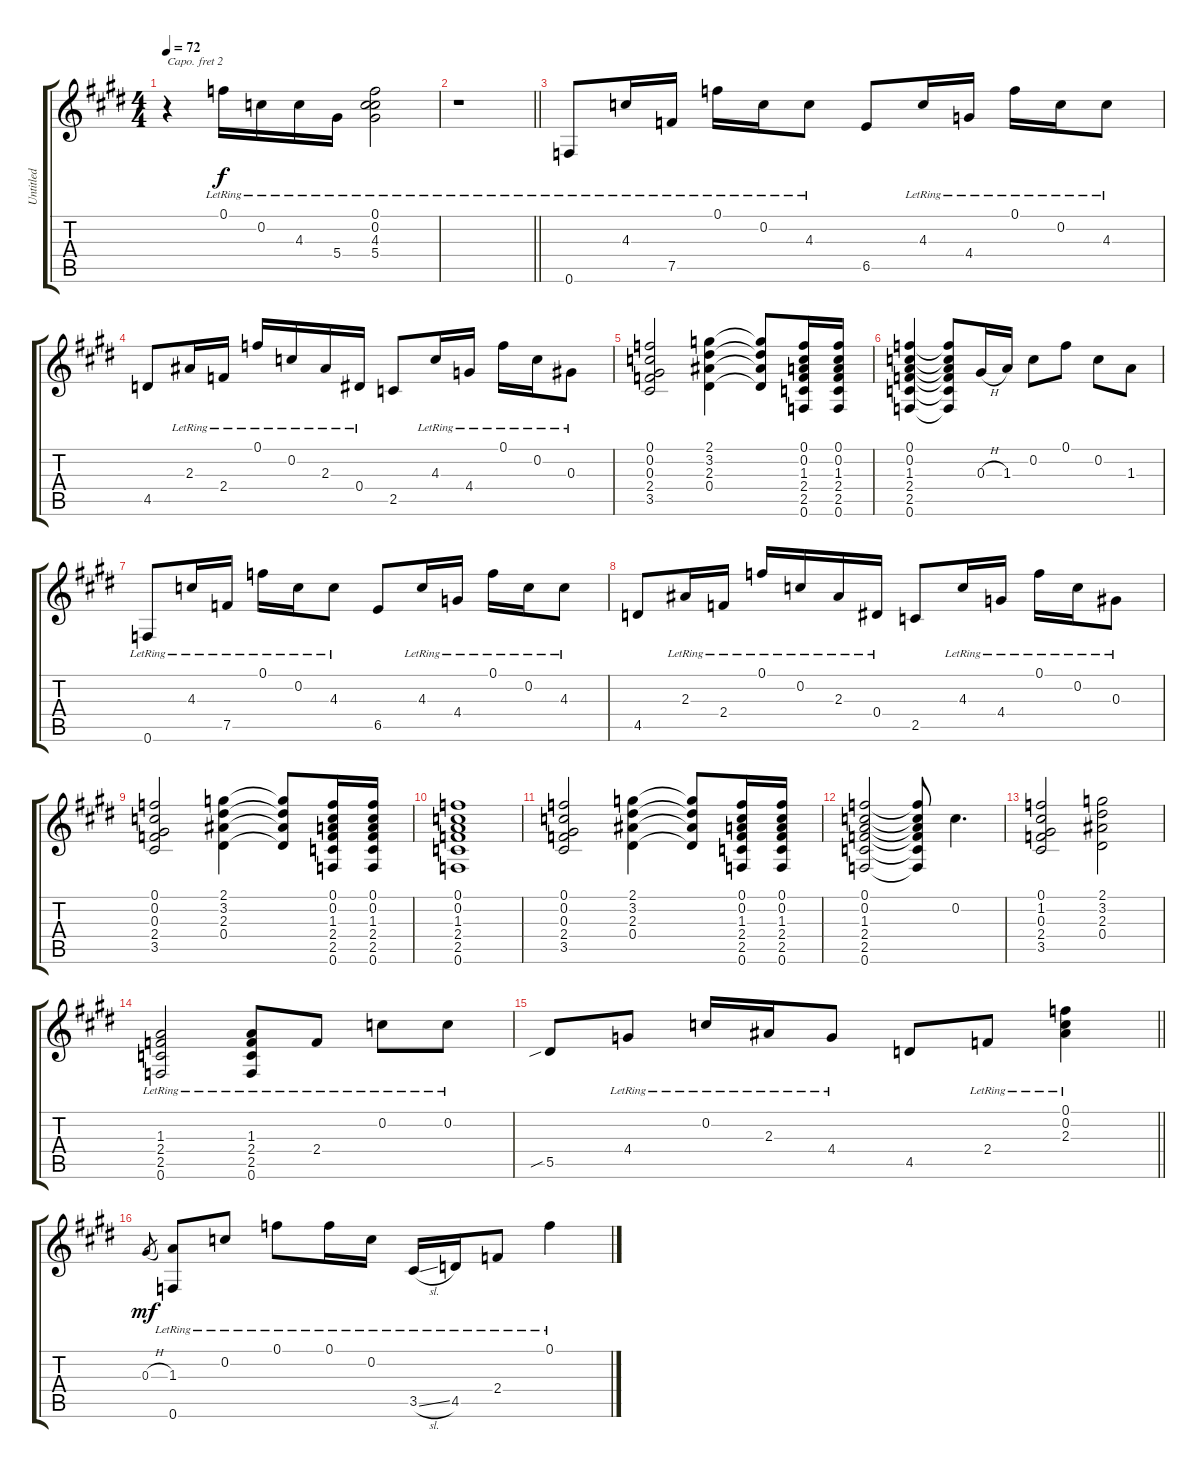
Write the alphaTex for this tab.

\track ("Untitled" "Untitled") {instrument electricguitarclean}
\staff {score tabs}
\capo 2
\tuning (Eb4 Bb3 Gb3 Db3 Ab2 Eb2) {hide}
\ts (4 4)
\tempo 72
\clef g2
\ks c#minor
r.4{dy f} 0.1{lr}.16 0.2{lr}.16 4.3{lr}.16 5.4{lr}.16 (0.1{lr} 0.2{lr} 4.3{lr} 5.4{lr}).2 |
\barLineRight lightlight
r.1 |
\ks e
0.6{lr}.8 4.3{lr}.16 7.5{lr}.16 0.1{lr}.16 0.2{lr}.16 4.3{lr}.8 6.5.8 4.3{lr}.16 4.4{lr}.16 0.1{lr}.16 0.2{lr}.16 4.3{lr}.8 |
\ks c#minor
4.5.8 2.3{lr}.16 2.4{lr}.16 0.1{lr}.16 0.2{lr}.16 2.3{lr}.16 0.4{lr}.16 2.5.8 4.3{lr}.16 4.4{lr}.16 0.1{lr}.16 0.2{lr}.16 0.3{lr}.8 |
(0.1 0.2 0.3 2.4 3.5).2 (2.1 3.2 2.3 0.4).4 (2.1{t} 3.2{t} 2.3{t} 0.4{t}).8 (0.1 0.2 1.3 2.4 2.5 0.6).16 (0.1 0.2 1.3 2.4 2.5 0.6).16 |
\ks e
(0.1 0.2 1.3 2.4 2.5 0.6).4 (0.1{t} 0.2{t} 1.3{t} 2.4{t} 2.5{t} 0.6{t}).8 0.3{h}.16 1.3.16 0.2.8 0.1.8 0.2.8 1.3.8 |
\ks c#minor
0.6{lr}.8 4.3{lr}.16 7.5{lr}.16 0.1{lr}.16 0.2{lr}.16 4.3{lr}.8 6.5.8 4.3{lr}.16 4.4{lr}.16 0.1{lr}.16 0.2{lr}.16 4.3{lr}.8 |
4.5.8 2.3{lr}.16 2.4{lr}.16 0.1{lr}.16 0.2{lr}.16 2.3{lr}.16 0.4{lr}.16 2.5.8 4.3{lr}.16 4.4{lr}.16 0.1{lr}.16 0.2{lr}.16 0.3{lr}.8 |
\ks e
(0.1 0.2 0.3 2.4 3.5).2 (2.1 3.2 2.3 0.4).4 (2.1{t} 3.2{t} 2.3{t} 0.4{t}).8 (0.1 0.2 1.3 2.4 2.5 0.6).16 (0.1 0.2 1.3 2.4 2.5 0.6).16 |
\ks c#minor
(0.1 0.2 1.3 2.4 2.5 0.6).1 |
(0.1 0.2 0.3 2.4 3.5).2 (2.1 3.2 2.3 0.4).4 (2.1{t} 3.2{t} 2.3{t} 0.4{t}).8 (0.1 0.2 1.3 2.4 2.5 0.6).16 (0.1 0.2 1.3 2.4 2.5 0.6).16 |
(0.1 0.2 1.3 2.4 2.5 0.6).2 (0.1{t} 0.2{t} 1.3{t} 2.4{t} 2.5{t} 0.6{t}).8 0.2.4{d} |
\ks e
(0.1 1.2 0.3 2.4 3.5).2 (2.1 3.2 2.3 0.4).2 |
\ks c#minor
(1.3{lr} 2.4{lr} 2.5{lr} 0.6{lr}).2 (1.3{lr} 2.4{lr} 2.5{lr} 0.6{lr}).8 2.4{lr}.8 0.2{lr}.8 0.2{lr}.8 |
\barLineRight lightlight
5.5{sib}.8 4.4{lr}.8 0.2{lr}.16 2.3{lr}.16 4.4{lr}.8 4.5.8 2.4{lr}.8 (0.1{lr} 0.2{lr} 2.3{lr}).4 |
\ks e
0.3{h}.8{gr dy mf} (1.3{lr} 0.6{lr}).8 0.2{lr}.8 0.1{lr}.8 0.1{lr}.16 0.2{lr}.16 3.5{sl lr}.16 4.5{lr}.16 2.4{lr}.8 0.1{lr}.4
